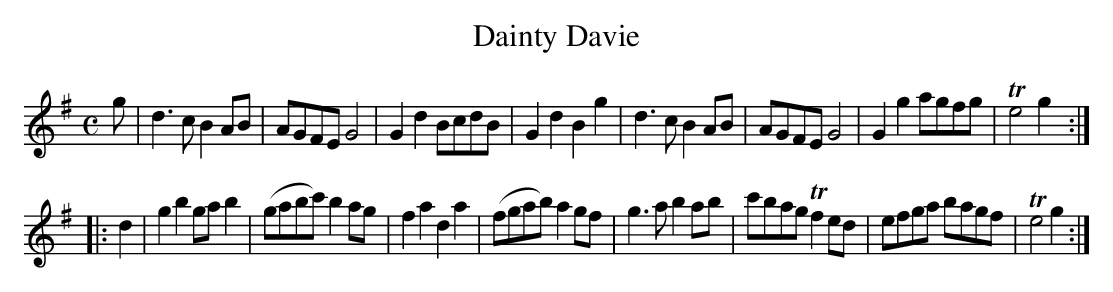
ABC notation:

X:1
T:Dainty Davie
M:C
L:1/8
K:G
g |d3 c B2AB| AGFE   G4  |G2d2 BcdB| G2d2  B2g2|\
d3 c B2AB| AGFE   G4  |G2g2 agfg|Te4    g2 :|
|:d2|g2b2 gab2|(gabc') b2ag|f2a2 d2a2|(fgab) a2gf|\
g3 a b2ab| c'bag Tf2ed|efga bagf|Te4    g2 :|
